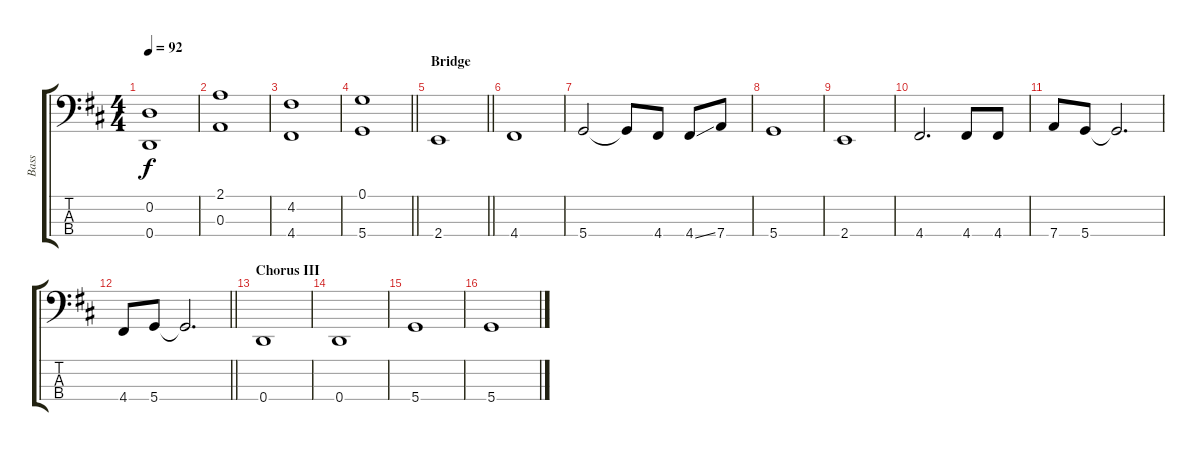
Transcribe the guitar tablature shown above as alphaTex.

\track ("Bass" "Bass") {instrument electricbassfinger}
\staff {score tabs}
\tuning (G2 D2 A1 D1) {hide}
\ts (4 4)
\tempo 92
\clef f4
\ks d
(0.2 0.4).1{dy f} |
(2.1 0.3).1 |
(4.2 4.4).1 |
\barLineRight lightlight
(0.1 5.4).1 |
\section ("" "Bridge")
\barLineRight lightlight
2.4.1 |
4.4.1 |
5.4.2 5.4{t}.8 4.4.8 4.4{ss}.8 7.4.8 |
5.4.1 |
2.4.1 |
4.4.2{d} 4.4.8 4.4.8 |
7.4.8 5.4.8 5.4{t}.2{d} |
\barLineRight lightlight
4.4.8 5.4.8 5.4{t}.2{d} |
\section ("" "Chorus III")
0.4.1 |
0.4.1 |
5.4.1 |
5.4.1
